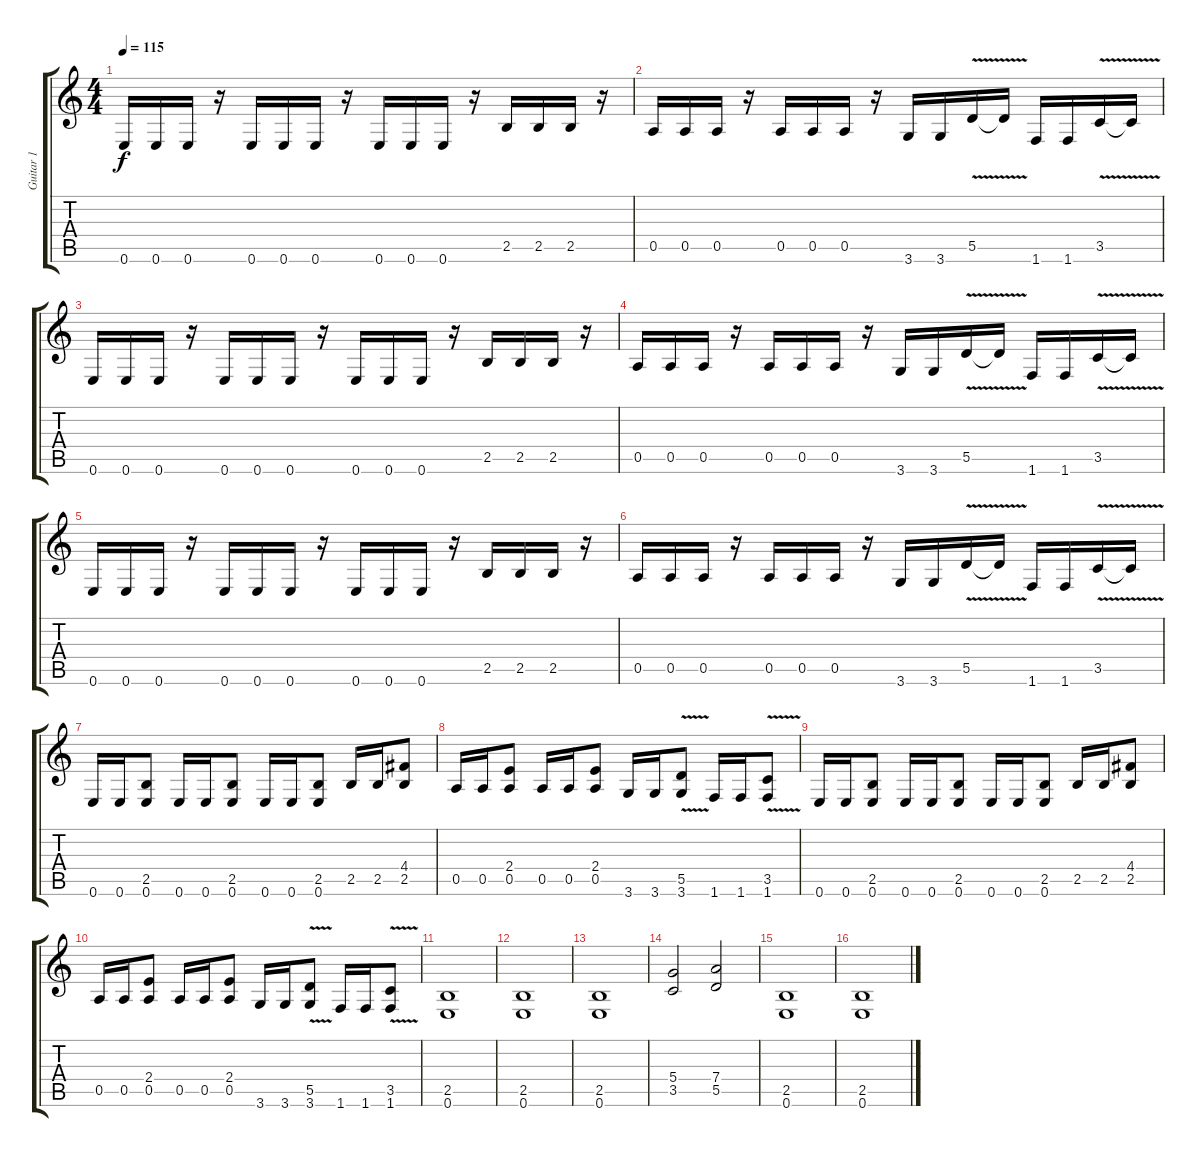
\track ("Guitar 1" "Guitar 1") {instrument distortionguitar}
\staff {score tabs}
\tuning (E4 B3 G3 D3 A2 E2) {hide}
\ts (4 4)
\tempo 115
\clef g2
\ks c
0.6.16{dy f} 0.6.16 0.6.16 r.16 0.6.16 0.6.16 0.6.16 r.16 0.6.16 0.6.16 0.6.16 r.16 2.5.16 2.5.16 2.5.16 r.16 |
0.5.16 0.5.16 0.5.16 r.16 0.5.16 0.5.16 0.5.16 r.16 3.6.16 3.6.16 5.5{v}.16 5.5{t}.16 1.6.16 1.6.16 3.5{v}.16 3.5{t}.16 |
0.6.16 0.6.16 0.6.16 r.16 0.6.16 0.6.16 0.6.16 r.16 0.6.16 0.6.16 0.6.16 r.16 2.5.16 2.5.16 2.5.16 r.16 |
0.5.16 0.5.16 0.5.16 r.16 0.5.16 0.5.16 0.5.16 r.16 3.6.16 3.6.16 5.5{v}.16 5.5{t}.16 1.6.16 1.6.16 3.5{v}.16 3.5{t}.16 |
0.6.16 0.6.16 0.6.16 r.16 0.6.16 0.6.16 0.6.16 r.16 0.6.16 0.6.16 0.6.16 r.16 2.5.16 2.5.16 2.5.16 r.16 |
0.5.16 0.5.16 0.5.16 r.16 0.5.16 0.5.16 0.5.16 r.16 3.6.16 3.6.16 5.5{v}.16 5.5{t}.16 1.6.16 1.6.16 3.5{v}.16 3.5{t}.16 |
0.6.16 0.6.16 (2.5 0.6).8 0.6.16 0.6.16 (2.5 0.6).8 0.6.16 0.6.16 (2.5 0.6).8 2.5.16 2.5.16 (4.4 2.5).8 |
0.5.16 0.5.16 (2.4 0.5).8 0.5.16 0.5.16 (2.4 0.5).8 3.6.16 3.6.16 (5.5{v} 3.6).8 1.6.16 1.6.16 (3.5{v} 1.6).8 |
0.6.16 0.6.16 (2.5 0.6).8 0.6.16 0.6.16 (2.5 0.6).8 0.6.16 0.6.16 (2.5 0.6).8 2.5.16 2.5.16 (4.4 2.5).8 |
0.5.16 0.5.16 (2.4 0.5).8 0.5.16 0.5.16 (2.4 0.5).8 3.6.16 3.6.16 (5.5{v} 3.6).8 1.6.16 1.6.16 (3.5{v} 1.6).8 |
(2.5 0.6).1 |
(2.5 0.6).1 |
(2.5 0.6).1 |
(5.4 3.5).2 (7.4 5.5).2 |
(2.5 0.6).1 |
(2.5 0.6).1
